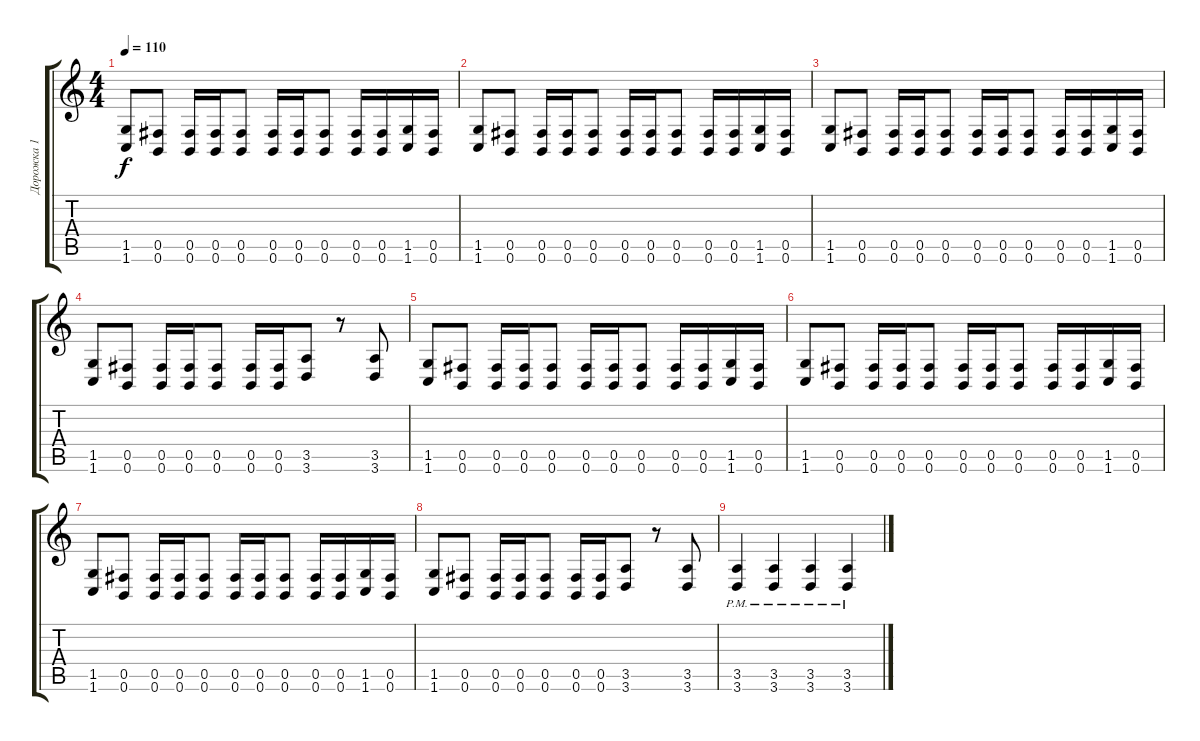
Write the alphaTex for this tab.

\track ("Дорожка 1" "Дорожка 1") {instrument distortionguitar}
\staff {score tabs}
\tuning (Db4 Ab3 E3 B2 Gb2 B1) {hide}
\ts (4 4)
\tempo 110
\clef g2
\ks c
(1.5 1.6).8{dy f} (0.5 0.6).8 (0.5 0.6).16 (0.5 0.6).16 (0.5 0.6).8 (0.5 0.6).16 (0.5 0.6).16 (0.5 0.6).8 (0.5 0.6).16 (0.5 0.6).16 (1.5 1.6).16 (0.5 0.6).16 |
(1.5 1.6).8 (0.5 0.6).8 (0.5 0.6).16 (0.5 0.6).16 (0.5 0.6).8 (0.5 0.6).16 (0.5 0.6).16 (0.5 0.6).8 (0.5 0.6).16 (0.5 0.6).16 (1.5 1.6).16 (0.5 0.6).16 |
(1.5 1.6).8 (0.5 0.6).8 (0.5 0.6).16 (0.5 0.6).16 (0.5 0.6).8 (0.5 0.6).16 (0.5 0.6).16 (0.5 0.6).8 (0.5 0.6).16 (0.5 0.6).16 (1.5 1.6).16 (0.5 0.6).16 |
(1.5 1.6).8 (0.5 0.6).8 (0.5 0.6).16 (0.5 0.6).16 (0.5 0.6).8 (0.5 0.6).16 (0.5 0.6).16 (3.5 3.6).8 r.8 (3.5 3.6).8 |
(1.5 1.6).8 (0.5 0.6).8 (0.5 0.6).16 (0.5 0.6).16 (0.5 0.6).8 (0.5 0.6).16 (0.5 0.6).16 (0.5 0.6).8 (0.5 0.6).16 (0.5 0.6).16 (1.5 1.6).16 (0.5 0.6).16 |
(1.5 1.6).8 (0.5 0.6).8 (0.5 0.6).16 (0.5 0.6).16 (0.5 0.6).8 (0.5 0.6).16 (0.5 0.6).16 (0.5 0.6).8 (0.5 0.6).16 (0.5 0.6).16 (1.5 1.6).16 (0.5 0.6).16 |
(1.5 1.6).8 (0.5 0.6).8 (0.5 0.6).16 (0.5 0.6).16 (0.5 0.6).8 (0.5 0.6).16 (0.5 0.6).16 (0.5 0.6).8 (0.5 0.6).16 (0.5 0.6).16 (1.5 1.6).16 (0.5 0.6).16 |
(1.5 1.6).8 (0.5 0.6).8 (0.5 0.6).16 (0.5 0.6).16 (0.5 0.6).8 (0.5 0.6).16 (0.5 0.6).16 (3.5 3.6).8 r.8 (3.5 3.6).8 |
(3.5{pm} 3.6).4 (3.5{pm} 3.6).4 (3.5{pm} 3.6).4 (3.5{pm} 3.6).4
